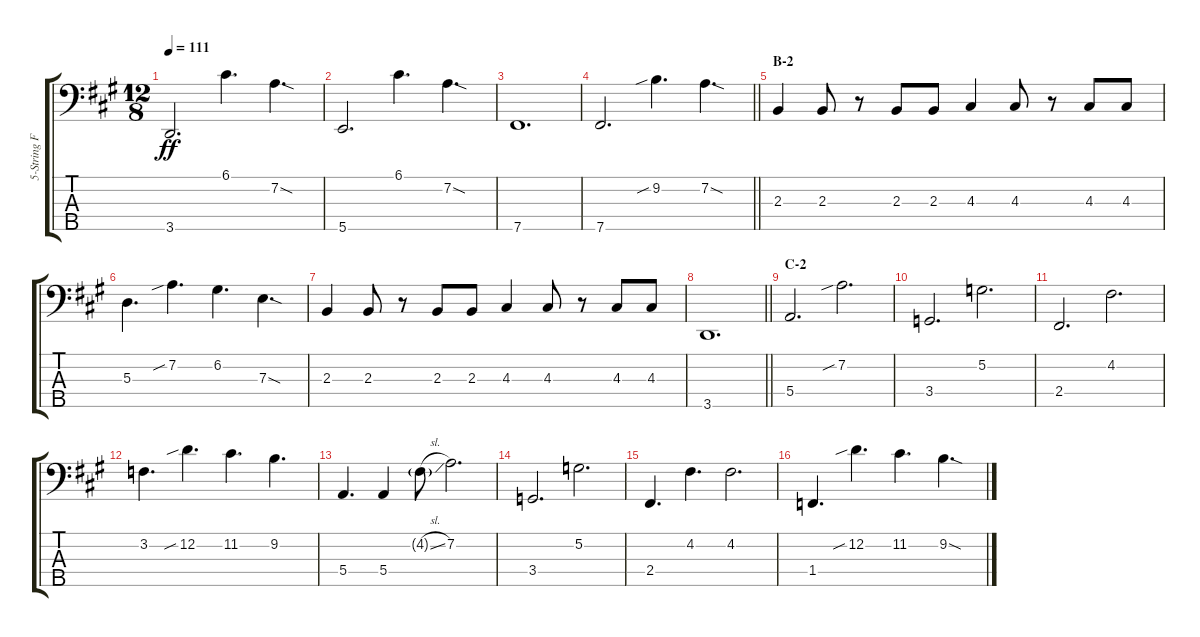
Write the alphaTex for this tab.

\track ("5-String Fretless Bass" "5-String F") {instrument fretlessbass}
\staff {score tabs}
\tuning (G2 D2 A1 E1 B0) {hide}
\ts (12 8)
\tempo 111
\clef f4
\ks a
3.5.2{d dy ff} 6.1.4{d} 7.2{sod}.4{d} |
5.5.2{d} 6.1.4{d} 7.2{sod}.4{d} |
7.5.1{d} |
\barLineRight lightlight
7.5.2{d} 9.2{sib}.4{d} 7.2{sod}.4{d} |
\section ("" "B-2")
2.3.4 2.3.8 r.8 2.3.8 2.3.8 4.3.4 4.3.8 r.8 4.3.8 4.3.8 |
5.3.4{d} 7.2{sib}.4{d} 6.2.4{d} 7.3{sod}.4{d} |
2.3.4 2.3.8 r.8 2.3.8 2.3.8 4.3.4 4.3.8 r.8 4.3.8 4.3.8 |
\barLineRight lightlight
3.5.1{d} |
\section ("" "C-2")
5.4.2{d} 7.2{sib}.2{d} |
3.4.2{d} 5.2.2{d} |
2.4.2{d} 4.2.2{d} |
3.2.4{d} 12.2{sib}.4{d} 11.2.4{d} 9.2.4{d} |
5.4.4{d} 5.4.4 4.2{sl g}.8 7.2.2{d} |
3.4.2{d} 5.2.2{d} |
2.4.4{d} 4.2.4{d} 4.2.2{d} |
1.4.4{d} 12.2{sib}.4{d} 11.2.4{d} 9.2{sod}.4{d}
